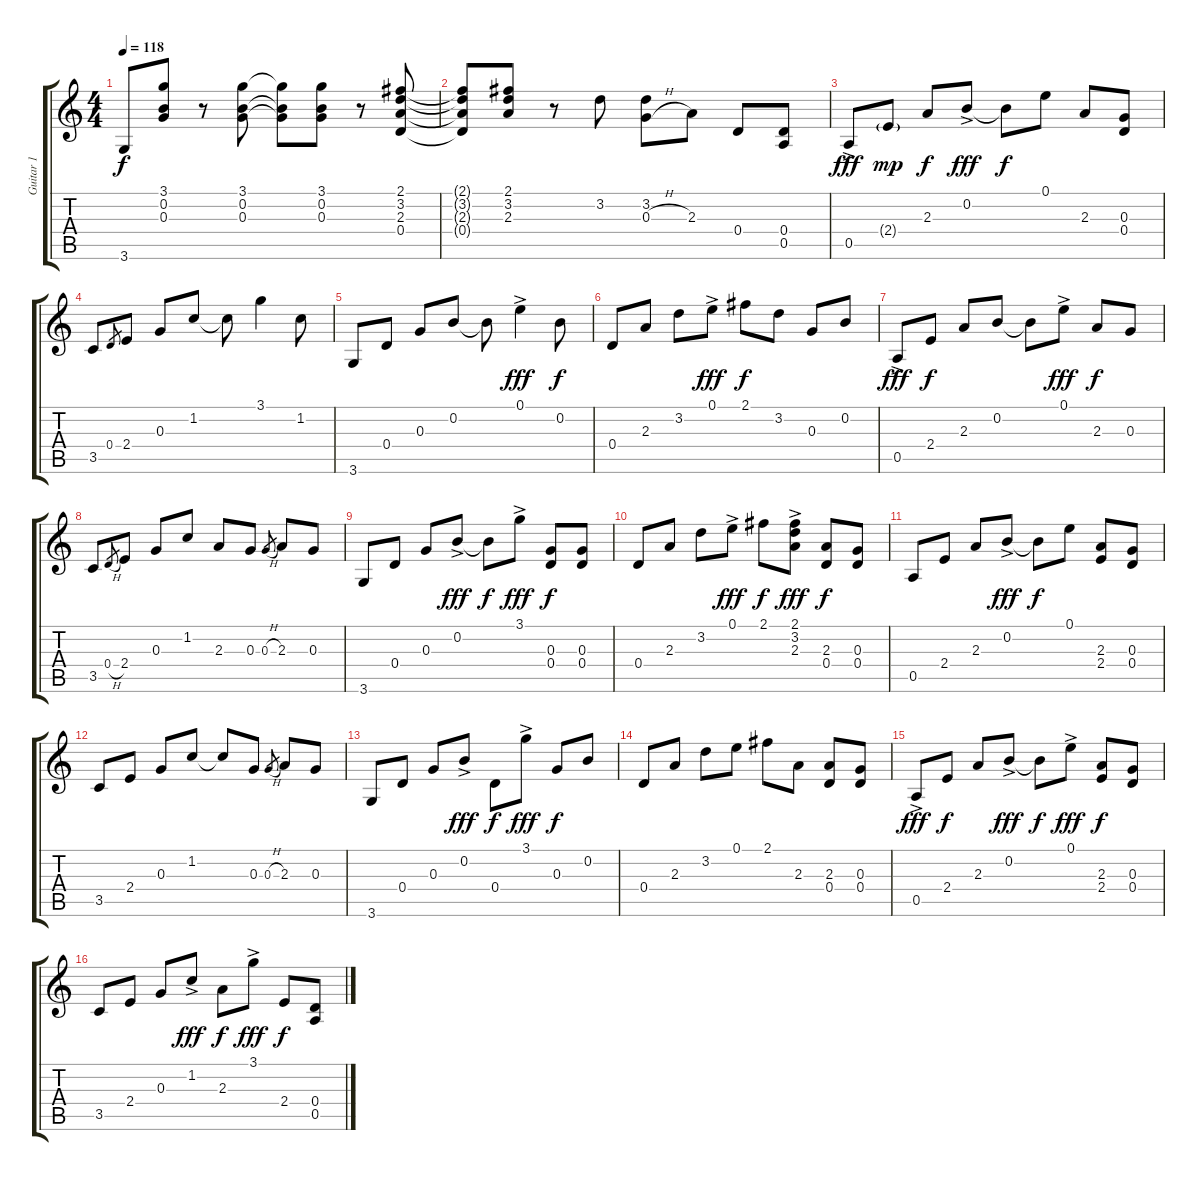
\track ("Guitar 1" "Guitar 1") {instrument electricguitarclean}
\staff {score tabs}
\tuning (E4 B3 G3 D3 A2 E2) {hide}
\ts (4 4)
\tempo 118
\clef g2
\ks c
3.6.8{dy f} (3.1 0.2 0.3).8 r.8 (3.1 0.2 0.3).8 (3.1{t} 0.2{t} 0.3{t}).8 (3.1 0.2 0.3).8 r.8 (2.1 3.2 2.3 0.4).8 |
(2.1{t} 3.2{t} 2.3{t} 0.4{t}).8 (2.1 3.2 2.3).8 r.8 3.2.8 (3.2 0.3{h}).8 2.3.8 0.4.8 (0.4 0.5).8 |
0.5{ac}.8{dy fff} 2.4{g}.8{dy mp} 2.3.8{dy f} 0.2{ac}.8{dy fff} 0.2{t}.8{dy f} 0.1.8 2.3.8 (0.3 0.4).8 |
3.5.8 0.4.8{gr} 2.4.8 0.3.8 1.2.8 1.2{t}.8 3.1.4 1.2.8 |
3.6.8 0.4.8 0.3.8 0.2.8 0.2{t}.8 0.1{ac}.4{dy fff} 0.2.8{dy f} |
0.4.8 2.3.8 3.2.8 0.1{ac}.8{dy fff} 2.1.8{dy f} 3.2.8 0.3.8 0.2.8 |
0.5{ac}.8{dy fff} 2.4.8{dy f} 2.3.8 0.2.8 0.2{t}.8 0.1{ac}.8{dy fff} 2.3.8{dy f} 0.3.8 |
3.5.8 0.4{h}.8{gr} 2.4.8 0.3.8 1.2.8 2.3.8 0.3.8 0.3{h}.8{gr} 2.3.8 0.3.8 |
3.6.8 0.4.8 0.3.8 0.2{ac}.8{dy fff} 0.2{t}.8{dy f} 3.1{ac}.8{dy fff} (0.3 0.4).8{dy f} (0.3 0.4).8 |
0.4.8 2.3.8 3.2.8 0.1{ac}.8{dy fff} 2.1.8{dy f} (2.1{ac} 3.2{ac} 2.3{ac}).8{dy fff} (2.3 0.4).8{dy f} (0.3 0.4).8 |
0.5.8 2.4.8 2.3.8 0.2{ac}.8{dy fff} 0.2{t}.8{dy f} 0.1.8 (2.3 2.4).8 (0.3 0.4).8 |
3.5.8 2.4.8 0.3.8 1.2.8 1.2{t}.8 0.3.8 0.3{h}.8{gr} 2.3.8 0.3.8 |
3.6.8 0.4.8 0.3.8 0.2{ac}.8{dy fff} 0.4.8{dy f} 3.1{ac}.8{dy fff} 0.3.8{dy f} 0.2.8 |
0.4.8 2.3.8 3.2.8 0.1.8 2.1.8 2.3.8 (2.3 0.4).8 (0.3 0.4).8 |
0.5{ac}.8{dy fff} 2.4.8{dy f} 2.3.8 0.2{ac}.8{dy fff} 0.2{t}.8{dy f} 0.1{ac}.8{dy fff} (2.3 2.4).8{dy f} (0.3 0.4).8 |
3.5.8 2.4.8 0.3.8 1.2{ac}.8{dy fff} 2.3.8{dy f} 3.1{ac}.8{dy fff} 2.4.8{dy f} (0.4 0.5).8
